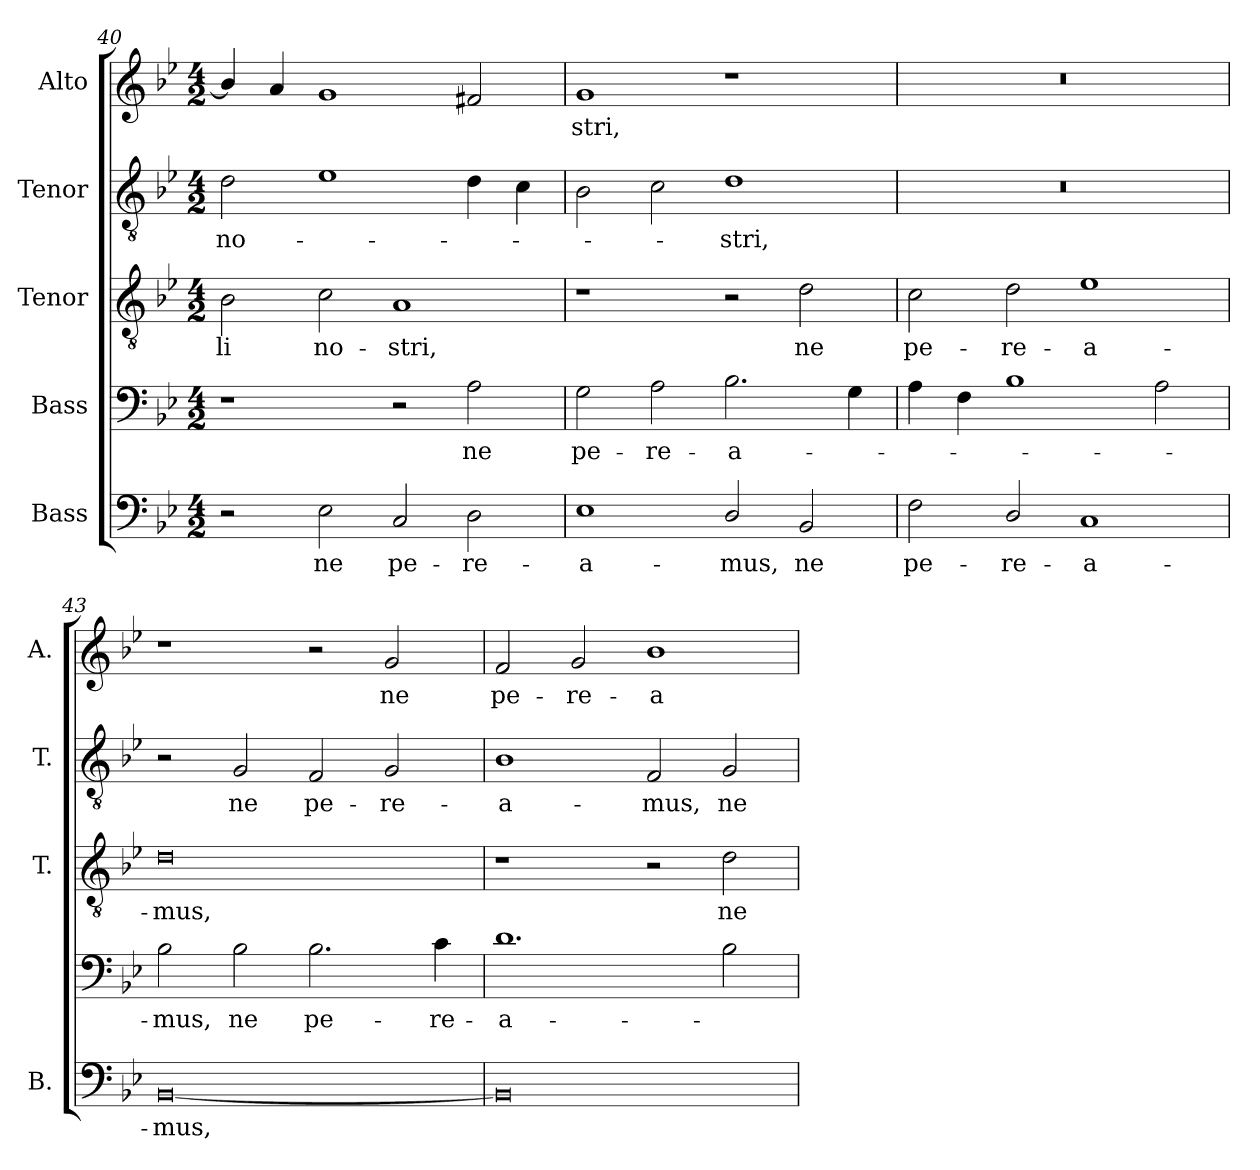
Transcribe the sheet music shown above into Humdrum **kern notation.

**kern	**text	**kern	**text	**kern	**text	**kern	**text	**kern	**text
*part5	*part5	*part4	*part4	*part3	*part3	*part2	*part2	*part1	*part1
*staff5	*staff5	*staff4	*staff4	*staff3	*staff3	*staff2	*staff2	*staff1	*staff1
*I"Bass	*	*I"Bass	*	*I"Tenor	*	*I"Tenor	*	*I"Alto	*
*I'B.	*	*	*	*I'T.	*	*I'T.	*	*I'A.	*
*clefF4	*	*clefF4	*	*clefGv2	*	*clefGv2	*	*clefG2	*
*	*	*	*	*ITrd7c12	*	*ITrd7c12	*	*	*
*k[b-e-]	*	*k[b-e-]	*	*k[b-e-]	*	*k[b-e-]	*	*k[b-e-]	*
*B-:	*	*B-:	*	*B-:	*	*B-:	*	*B-:	*
*M4/2	*	*M4/2	*	*M4/2	*	*M4/2	*	*M4/2	*
=40	=40	=40	=40	=40	=40	=40	=40	=40	=40
!	!	!	!	!	!LO:LY:b:color=#000000	!	!	!	!
!	!	!	!	!	!	!	!LO:LY:b:color=#000000	!	!
2r	.	1r	.	2BB-i\	-li	2Di\	no-	4b-i/]	.
.	.	.	.	.	.	.	.	4ai/	.
!	!LO:LY:b:color=#000000	!	!	!	!	!	!	!	!
!	!	!	!	!	!LO:LY:b:color=#000000	!	!	!	!
2E-i\	ne	.	.	2Ci\	no-	1E-i	.	1gi	.
!	!LO:LY:b:color=#000000	!	!	!	!	!	!	!	!
!	!	!	!	!	!LO:LY:b:color=#000000	!	!	!	!
2Ci/	pe-	2r	.	1AAi	-stri,	.	.	.	.
!	!LO:LY:b:color=#000000	!	!	!	!	!	!	!	!
!	!	!	!LO:LY:b:color=#000000	!	!	!	!	!	!
2Di\	-re-	2Ai\	ne	.	.	4Di\	.	2f#Xi/	.
.	.	.	.	.	.	4Ci\	.	.	.
!!LO:LB:g=z
=41	=41	=41	=41	=41	=41	=41	=41	=41	=41
!	!LO:LY:b:color=#000000	!	!	!	!	!	!	!	!
!	!	!	!LO:LY:b:color=#000000	!	!	!	!	!	!
!	!	!	!	!	!	!	!	!	!LO:LY:b:color=#000000
1E-i	-a-	2Gi\	pe-	1r	.	2BB-i\	.	1gi	-stri,
!	!	!	!LO:LY:b:color=#000000	!	!	!	!	!	!
.	.	2Ai\	-re-	.	.	2Ci\	.	.	.
!	!LO:LY:b:color=#000000	!	!	!	!	!	!	!	!
!	!	!	!LO:LY:b:color=#000000	!	!	!	!	!	!
!	!	!	!	!	!	!	!LO:LY:b:color=#000000	!	!
2Di/	-mus,	2.B-i\	-a-	2r	.	1Di	-stri,	1r	.
!	!LO:LY:b:color=#000000	!	!	!	!	!	!	!	!
!	!	!	!	!	!LO:LY:b:color=#000000	!	!	!	!
2BB-i/	ne	.	.	2Di\	ne	.	.	.	.
.	.	4Gi\	.	.	.	.	.	.	.
=42	=42	=42	=42	=42	=42	=42	=42	=42	=42
!	!LO:LY:b:color=#000000	!	!	!	!	!	!	!	!
!	!	!	!	!	!LO:LY:b:color=#000000	!LO:N:vis=1	!	!LO:N:vis=1	!
2Fi\	pe-	4Ai\	.	2Ci\	pe-	0r	.	0r	.
.	.	4Fi\	.	.	.	.	.	.	.
!	!LO:LY:b:color=#000000	!	!	!	!	!	!	!	!
!	!	!	!	!	!LO:LY:b:color=#000000	!	!	!	!
2Di/	-re-	1B-i	.	2Di\	-re-	.	.	.	.
!	!LO:LY:b:color=#000000	!	!	!	!	!	!	!	!
!	!	!	!	!	!LO:LY:b:color=#000000	!	!	!	!
1Ci	-a-	.	.	1E-i	-a-	.	.	.	.
.	.	2Ai\	.	.	.	.	.	.	.
=43	=43	=43	=43	=43	=43	=43	=43	=43	=43
!	!LO:LY:b:color=#000000	!	!	!	!	!	!	!	!
!	!	!	!LO:LY:b:color=#000000	!	!	!	!	!	!
!	!	!	!	!	!LO:LY:b:color=#000000	!	!	!	!
[0BB-i	-mus,	2B-i\	-mus,	0Di	-mus,	2r	.	1r	.
!	!	!	!LO:LY:b:color=#000000	!	!	!	!	!	!
!	!	!	!	!	!	!	!LO:LY:b:color=#000000	!	!
.	.	2B-i\	ne	.	.	2GGi/	ne	.	.
!	!	!	!LO:LY:b:color=#000000	!	!	!	!	!	!
!	!	!	!	!	!	!	!LO:LY:b:color=#000000	!	!
.	.	2.B-i\	pe-	.	.	2FFi/	pe-	2r	.
!	!	!	!	!	!	!	!LO:LY:b:color=#000000	!	!
!	!	!	!	!	!	!	!	!	!LO:LY:b:color=#000000
.	.	.	.	.	.	2GGi/	-re-	2gi/	ne
!	!	!	!LO:LY:b:color=#000000	!	!	!	!	!	!
.	.	4ci\	-re-	.	.	.	.	.	.
=44	=44	=44	=44	=44	=44	=44	=44	=44	=44
!	!	!	!LO:LY:b:color=#000000	!	!	!	!	!	!
!	!	!	!	!	!	!	!LO:LY:b:color=#000000	!	!
!	!	!	!	!	!	!	!	!	!LO:LY:b:color=#000000
0BB-i]	.	1.di	-a-	1r	.	1BB-i	-a-	2fi/	pe-
!	!	!	!	!	!	!	!	!	!LO:LY:b:color=#000000
.	.	.	.	.	.	.	.	2gi/	-re-
!	!	!	!	!	!	!	!LO:LY:b:color=#000000	!	!
!	!	!	!	!	!	!	!	!	!LO:LY:b:color=#000000
.	.	.	.	2r	.	2FFi/	-mus,	1b-i	-a-
!	!	!	!	!	!LO:LY:b:color=#000000	!	!	!	!
!	!	!	!	!	!	!	!LO:LY:b:color=#000000	!	!
.	.	2B-i\	.	2Di\	ne	2GGi/	ne	.	.
=	=	=	=	=	=	=	=	=	=
*-	*-	*-	*-	*-	*-	*-	*-	*-	*-
